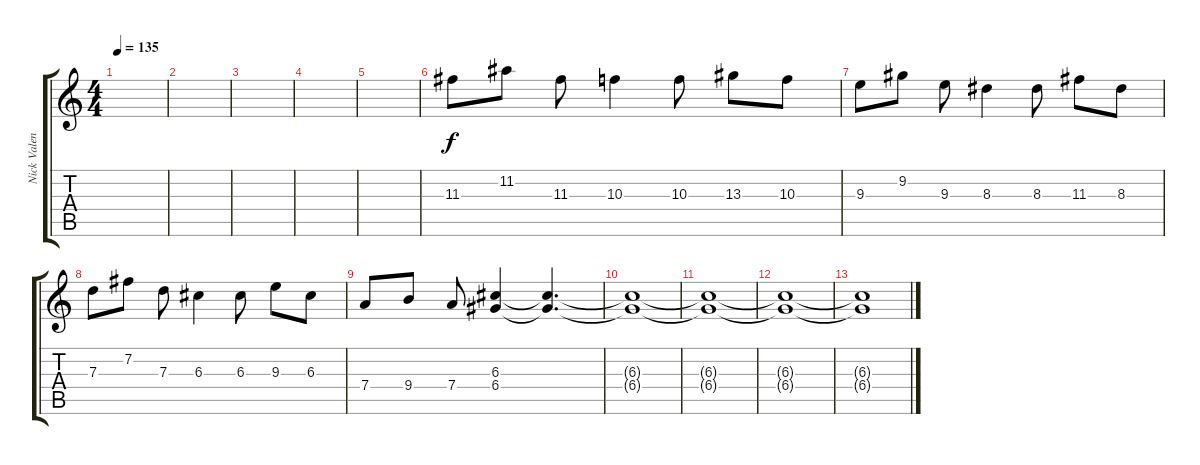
\track ("Nick Valensi  (Solo)" "Nick Valen") {instrument overdrivenguitar}
\staff {score tabs}
\tuning (E4 B3 G3 D3 A2 E2) {hide}
\ts (4 4)
\tempo 135
\clef g2
\ks c
|
|
|
|
|
11.3.8 11.2.8 11.3.8 10.3.4 10.3.8 13.3.8 10.3.8 |
9.3.8 9.2.8 9.3.8 8.3.4 8.3.8 11.3.8 8.3.8 |
7.3.8 7.2.8 7.3.8 6.3.4 6.3.8 9.3.8 6.3.8 |
7.4.8 9.4.8 7.4.8 (6.3 6.4).4 (6.3{t} 6.4{t}).4{d} |
(6.3{t} 6.4{t}).1 |
(6.3{t} 6.4{t}).1 |
(6.3{t} 6.4{t}).1 |
(6.3{t} 6.4{t}).1
